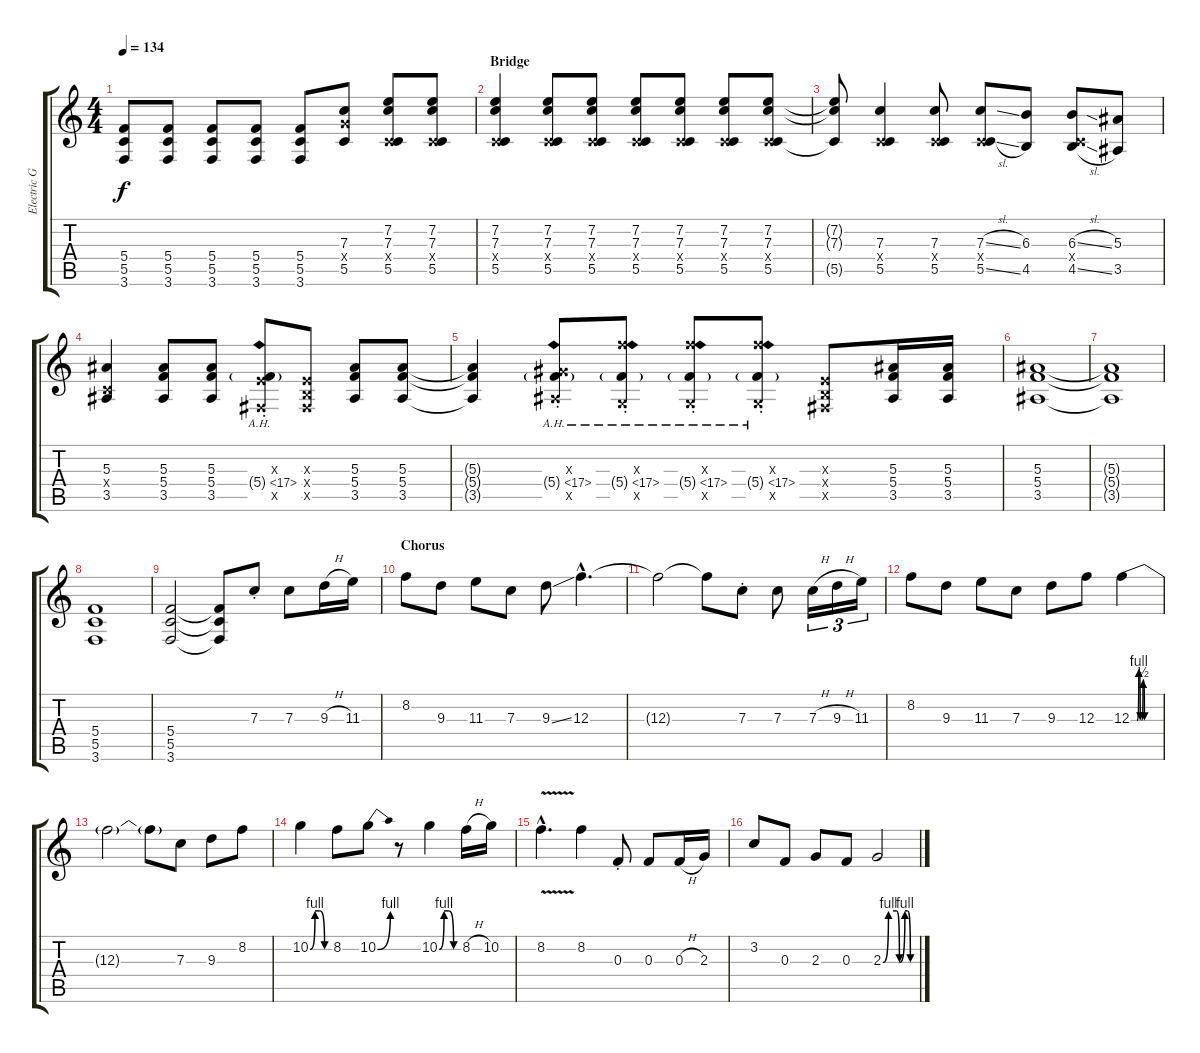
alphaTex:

\track ("Electric Guitar 1 (James)" "Electric G") {instrument distortionguitar}
\staff {score tabs}
\tuning (D4 A3 F3 C3 G2 D2) {hide}
\ts (4 4)
\tempo 134
\clef g2
\ks c
(5.4 5.5 3.6).8{dy f} (5.4 5.5 3.6).8 (5.4 5.5 3.6).8 (5.4 5.5 3.6).8 (5.4 5.5 3.6).8 (7.3 7.4{x} 5.5).8 (7.2 7.3 0.4{x} 5.5).8 (7.2 7.3 0.4{x} 5.5).8 |
\section ("" "Bridge")
(7.2 7.3 0.4{x} 5.5).4 (7.2 7.3 0.4{x} 5.5).8 (7.2 7.3 0.4{x} 5.5).8 (7.2 7.3 0.4{x} 5.5).8 (7.2 7.3 0.4{x} 5.5).8 (7.2 7.3 0.4{x} 5.5).8 (7.2 7.3 0.4{x} 5.5).8 |
(7.2{t} 7.3{t} 5.5{t}).8 (7.3 0.4{x} 5.5).4 (7.3 0.4{x} 5.5).8 (7.3{sl} 0.4{x} 5.5{sl}).8 (6.3 4.5).8 (6.3{sl} 0.4{x} 4.5{sl}).8 (5.3 3.5).8 |
(5.3 0.4{x} 3.5).4 (5.3 5.4 3.5).8 (5.3 5.4 3.5).8 (-1.3{x} 5.4{ah 12 g st} -1.5{x}).8 (-1.3{x} -1.4{x} -1.5{x}).8 (5.3 5.4 3.5).8 (5.3 5.4 3.5).8 |
(5.3{t} 5.4{t} 3.5{t}).4 (3.3{x} 5.4{ah 12 g st} 3.5{x}).8 (12.3{x} 5.4{ah 12 g st} 0.5{x}).8 (12.3{x} 5.4{ah 12 g st} 0.5{x}).8 (12.3{x} 5.4{ah 12 g st} 0.5{x}).8 (-1.3{x} -1.4{x} -1.5{x}).8 (5.3 5.4 3.5).16 (5.3 5.4 3.5).16 |
(5.3 5.4 3.5).1 |
(5.3{t} 5.4{t} 3.5{t}).1 |
(5.4 5.5 3.6).1 |
(5.4 5.5 3.6).2 (5.4{t} 5.5{t} 3.6{t}).8 7.3{st}.8{volume 16} 7.3.8 9.3{h}.16 11.3.16 |
\section ("" "Chorus")
8.2.8 9.3.8 11.3.8 7.3.8 9.3{ss}.8 12.3{hac}.4{d} |
12.3{t}.2 12.3{t}.8 7.3{st}.8 7.3.8 7.3{h}.16{tu (3 2)} 9.3{h}.16{tu (3 2)} 11.3.16{tu (3 2)} |
8.2.8 9.3.8 11.3.8 7.3.8 9.3.8 12.3.8 12.3{be (custom 0 0 12 0 16 4 19 0 22 0 25 2 28 0 60 0)}.4 |
12.3{t}.2 12.3{t}.8 7.3.8 9.3.8 8.2.8 |
10.2{be (custom 0 0 15 4 30 4 45 0 60 0)}.4 8.2.8 10.2{be (bend 0 0 60 4)}.8 r.8 10.2{be (custom 0 0 15 4 30 4 45 0 60 0)}.4 8.2{h}.16 10.2.16 |
8.2{v hac}.4{d} 8.2.4 0.3{st}.8 0.3.8 0.3{h}.16 2.3.16 |
3.2.8 0.3.8 2.3.8 0.3.8 2.3{be (custom 0 0 10 4 25 4 30 0 40 4 45 4 50 0 60 0)}.2
